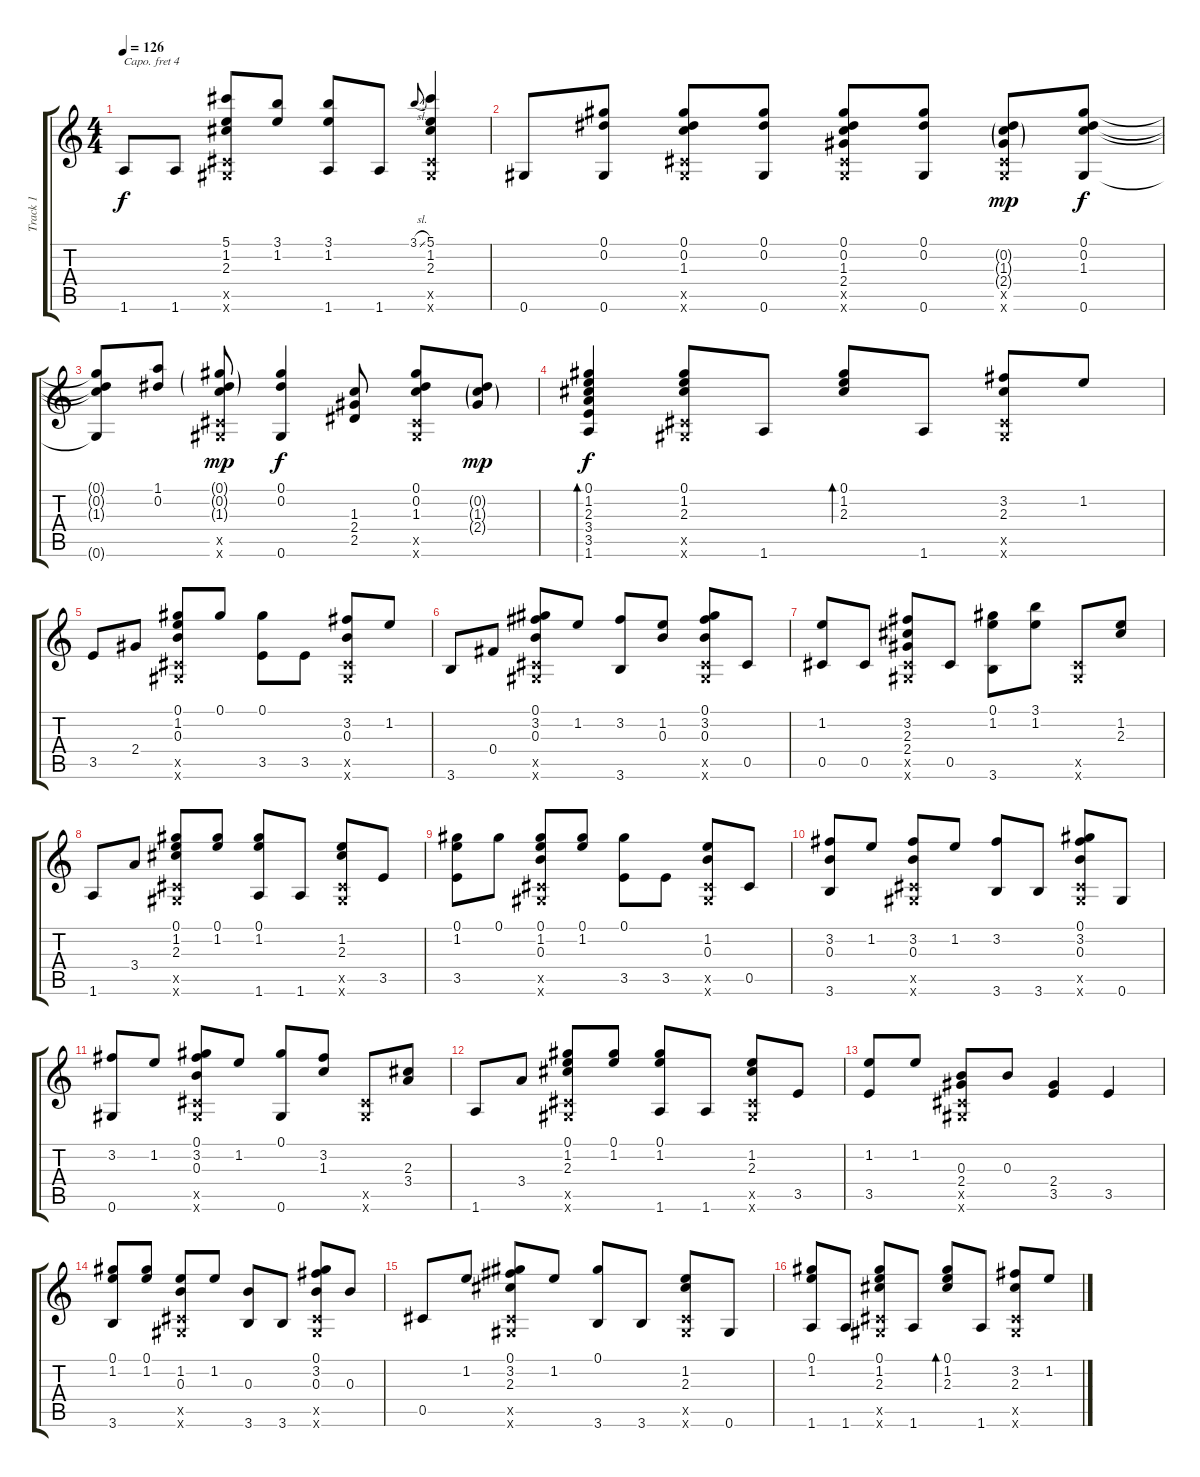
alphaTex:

\track ("Track 1" "Track 1") {instrument acousticguitarsteel}
\staff {score tabs}
\capo 4
\tuning (E4 B3 G3 D3 A2 E2) {hide}
\ts (4 4)
\tempo 126
\clef g2
\ks c
1.6.8{dy f} 1.6.8 (5.1 1.2 2.3 0.5{x} 0.6{x}).8 (3.1 1.2).8 (3.1 1.2 1.6).8 1.6.8 3.1{sl}.8{gr onbeat} (5.1 1.2 2.3 0.5{x} 0.6{x}).4 |
0.6.8 (0.1 0.2 0.6).8 (0.1 0.2 1.3 0.5{x} 0.6{x}).8 (0.1 0.2 0.6).8 (0.1 0.2 1.3 2.4 0.5{x} 0.6{x}).8 (0.1 0.2 0.6).8 (0.2{g} 1.3{g} 2.4{g} 0.5{x} 0.6{x}).8{dy mp} (0.1 0.2 1.3 0.6).8{dy f} |
(0.1{t} 0.2{t} 1.3{t} 0.6{t}).8 (1.1 0.2).8 (0.1{g} 0.2{g} 1.3{g} 0.5{x} 0.6{x}).8{dy mp} (0.1 0.2 0.6).4{dy f} (1.3 2.4 2.5).8 (0.1 0.2 1.3 0.5{x} 0.6{x}).8 (0.2{g} 1.3{g} 2.4{g}).8{dy mp} |
(0.1 1.2 2.3 3.4 3.5 1.6).4{bd 60 dy f} (0.1 1.2 2.3 0.5{x} 0.6{x}).8 1.6.8 (0.1 1.2 2.3).8{bd 120} 1.6.8 (3.2 2.3 0.5{x} 0.6{x}).8 1.2.8 |
3.5.8 2.4.8 (0.1 1.2 0.3 0.5{x} 0.6{x}).8 0.1.8 (0.1 3.5).8 3.5.8 (3.2 0.3 0.5{x} 0.6{x}).8 1.2.8 |
3.6.8 0.4.8 (0.1 3.2 0.3 0.5{x} 0.6{x}).8 1.2.8 (3.2 3.6).8 (1.2 0.3).8 (0.1 3.2 0.3 0.5{x} 0.6{x}).8 0.5.8 |
(1.2 0.5).8 0.5.8 (3.2 2.3 2.4 0.5{x} 0.6{x}).8 0.5.8 (0.1 1.2 3.6).8 (3.1 1.2).8 (0.5{x} 0.6{x}).8 (1.2 2.3).8 |
1.6.8 3.4.8 (0.1 1.2 2.3 0.5{x} 0.6{x}).8 (0.1 1.2).8 (0.1 1.2 1.6).8 1.6.8 (1.2 2.3 0.5{x} 0.6{x}).8 3.5.8 |
(0.1 1.2 3.5).8 0.1.8 (0.1 1.2 0.3 0.5{x} 0.6{x}).8 (0.1 1.2).8 (0.1 3.5).8 3.5.8 (1.2 0.3 0.5{x} 0.6{x}).8 0.5.8 |
(3.2 0.3 3.6).8 1.2.8 (3.2 0.3 0.5{x} 0.6{x}).8 1.2.8 (3.2 3.6).8 3.6.8 (0.1 3.2 0.3 0.5{x} 0.6{x}).8 0.6.8 |
(3.2 0.6).8 1.2.8 (0.1 3.2 0.3 0.5{x} 0.6{x}).8 1.2.8 (0.1 0.6).8 (3.2 1.3).8 (0.5{x} 0.6{x}).8 (2.3 3.4).8 |
1.6.8 3.4.8 (0.1 1.2 2.3 0.5{x} 0.6{x}).8 (0.1 1.2).8 (0.1 1.2 1.6).8 1.6.8 (1.2 2.3 0.5{x} 0.6{x}).8 3.5.8 |
(1.2 3.5).8 1.2.8 (0.3 2.4 0.5{x} 0.6{x}).8 0.3.8 (2.4 3.5).4 3.5.4 |
(0.1 1.2 3.6).8 (0.1 1.2).8 (1.2 0.3 0.5{x} 0.6{x}).8 1.2.8 (0.3 3.6).8 3.6.8 (0.1 3.2 0.3 0.5{x} 0.6{x}).8 0.3.8 |
0.5.8 1.2.8 (0.1 3.2 2.3 0.5{x} 0.6{x}).8 1.2.8 (0.1 3.6).8 3.6.8 (1.2 2.3 0.5{x} 0.6{x}).8 0.6.8 |
(0.1 1.2 1.6).8 1.6.8 (0.1 1.2 2.3 0.5{x} 0.6{x}).8 1.6.8 (0.1 1.2 2.3).8{bd 120} 1.6.8 (3.2 2.3 0.5{x} 0.6{x}).8 1.2.8
